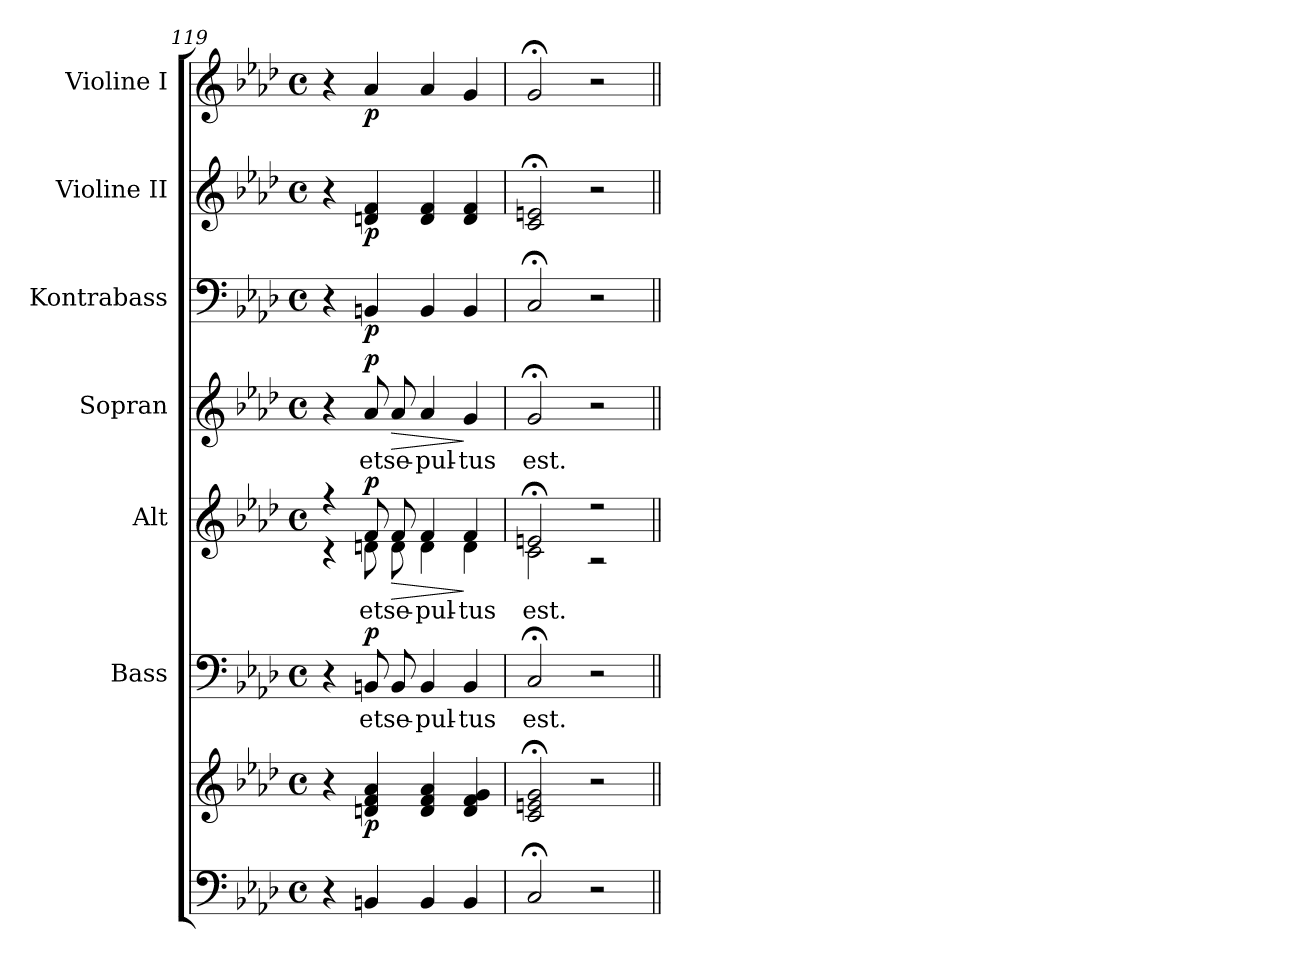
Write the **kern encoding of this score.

**kern	**kern	**dynam	**kern	**text	**dynam	**kern	**text	**dynam	**kern	**text	**dynam	**kern	**dynam	**kern	**dynam	**kern	**dynam
*part7	*part7	*part7	*part6	*part6	*part6	*part5	*part5	*part5	*part4	*part4	*part4	*part3	*part3	*part2	*part2	*part1	*part1
*staff8	*staff7	*staff7/8	*staff6	*staff6	*staff6	*staff5	*staff5	*staff5	*staff4	*staff4	*staff4	*staff3	*staff3	*staff2	*staff2	*staff1	*staff1
*	*	*	*I"Bass	*	*	*I"Alt	*	*	*I"Sopran	*	*	*I"Kontrabass	*	*I"Violine II	*	*I"Violine I	*
*	*	*	*I'B.	*	*	*I'A.	*	*	*I'S.	*	*	*I'Kb.	*	*I'Vl. II	*	*I'Vl. I	*
*clefF4	*clefG2	*	*clefF4	*	*	*clefG2	*	*	*clefG2	*	*	*clefF4	*	*clefG2	*	*clefG2	*
*	*	*	*	*	*	*	*	*	*	*	*	*ITrd7c12	*	*	*	*	*
*k[b-e-a-d-]	*k[b-e-a-d-]	*	*k[b-e-a-d-]	*	*	*k[b-e-a-d-]	*	*	*k[b-e-a-d-]	*	*	*k[b-e-a-d-]	*	*k[b-e-a-d-]	*	*k[b-e-a-d-]	*
*A-:	*A-:	*	*A-:	*	*	*A-:	*	*	*A-:	*	*	*A-:	*	*A-:	*	*A-:	*
*M4/4	*M4/4	*	*M4/4	*	*	*M4/4	*	*	*M4/4	*	*	*M4/4	*	*M4/4	*	*M4/4	*
*met(c)	*met(c)	*	*met(c)	*	*	*met(c)	*	*	*met(c)	*	*	*met(c)	*	*met(c)	*	*met(c)	*
=119	=119	=119	=119	=119	=119	=119	=119	=119	=119	=119	=119	=119	=119	=119	=119	=119	=119
*	*	*	*	*	*	*^	*	*	*	*	*	*	*	*	*	*	*
4r	4r	.	4r	.	.	4r	4r	.	.	4r	.	.	4r	.	4r	.	4r	.
!	!	!LO:DY:b	!	!LO:LY:b	!LO:DY:a	!	!	!LO:LY:b	!LO:DY:a	!	!LO:LY:b	!LO:DY:a	!	!LO:DY:b	!	!LO:DY:b	!	!LO:DY:b
4BBn/	4dn/ 4f/ 4a-/	p	8BBn/	et	p	8f/	8dn\	et	p	8a-/	et	p	4BBBn/	p	4dn/ 4f/	p	4a-/	p
!	!	!	!	!LO:LY:b	!	!	!	!LO:LY:b	!LO:HP:b	!	!LO:LY:b	!LO:HP:b	!	!	!	!	!	!
.	.	.	8BB/	se-	.	8f/	8d\	se-	>	8a-/	se-	>	.	.	.	.	.	.
!	!	!	!	!LO:LY:b	!	!	!	!LO:LY:b	!	!	!LO:LY:b	!	!	!	!	!	!	!
4BB/	4d/ 4f/ 4a-/	.	4BB/	-pul-	.	4f/	4d\	-pul-	.	4a-/	-pul-	.	4BBB/	.	4d/ 4f/	.	4a-/	.
!	!	!	!	!LO:LY:b	!	!	!	!LO:LY:b	!	!	!LO:LY:b	!	!	!	!	!	!	!
4BB/	4d/ 4f/ 4g/	.	4BB/	-tus	.	4f/	4d\	-tus	]	4g/	-tus	]	4BBB/	.	4d/ 4f/	.	4g/	.
=120	=120	=120	=120	=120	=120	=120	=120	=120	=120	=120	=120	=120	=120	=120	=120	=120	=120	=120
!	!	!	!	!LO:LY:b	!	!	!	!LO:LY:b	!	!	!LO:LY:b	!	!	!	!	!	!	!
2C;</	2c/;< 2en/;< 2g/;<	.	2C;</	est.	.	2en;</	2c\	est.	.	2g;</	est.	.	2CC;</	.	2c/;< 2en/;<	.	2g;</	.
2r	2r	.	2r	.	.	2r	2r	.	.	2r	.	.	2r	.	2r	.	2r	.
*	*	*	*	*	*	*v	*v	*	*	*	*	*	*	*	*	*	*	*
=||	=||	=||	=||	=||	=||	=||	=||	=||	=||	=||	=||	=||	=||	=||	=||	=||	=||
*-	*-	*-	*-	*-	*-	*-	*-	*-	*-	*-	*-	*-	*-	*-	*-	*-	*-
